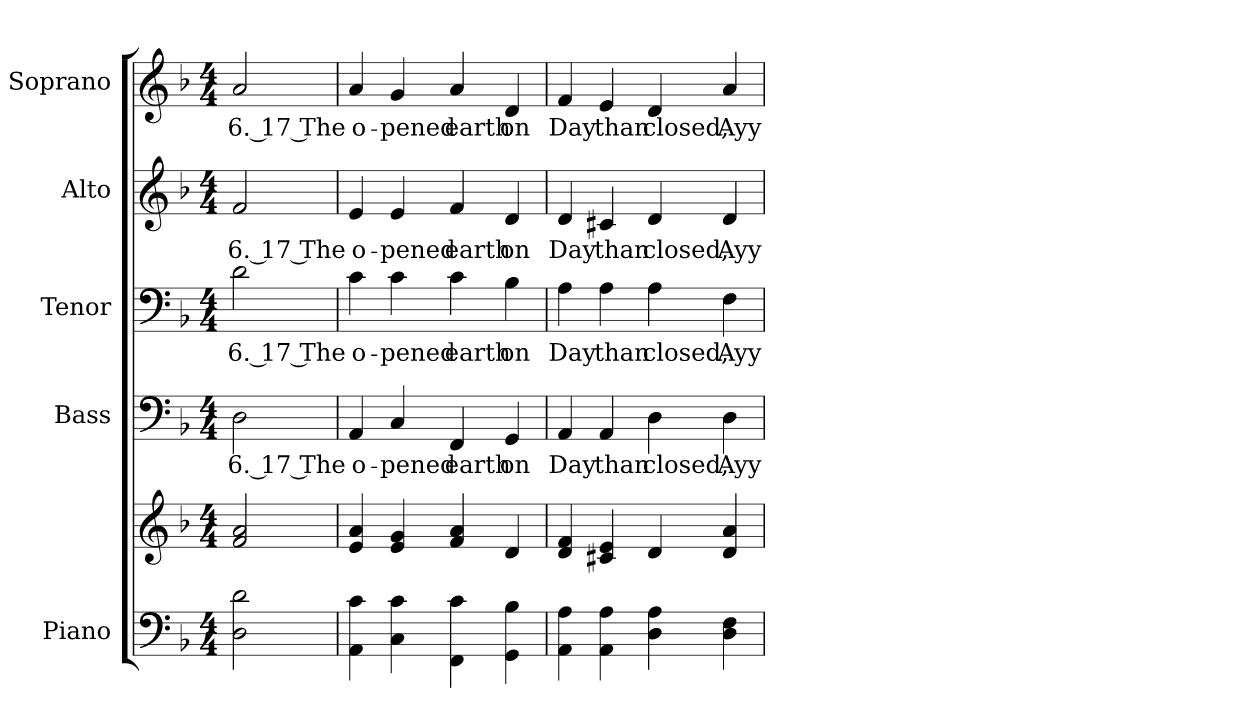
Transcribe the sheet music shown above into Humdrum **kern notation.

**kern	**kern	**kern	**text	**kern	**text	**kern	**text	**kern	**text
*part5	*part5	*part4	*part4	*part3	*part3	*part2	*part2	*part1	*part1
*staff6	*staff5	*staff4	*staff4	*staff3	*staff3	*staff2	*staff2	*staff1	*staff1
*I"Piano	*	*I"Bass	*	*I"Tenor	*	*I"Alto	*	*I"Soprano	*
*I'Pno.	*	*I'B.	*	*I'T.	*	*I'A.	*	*I'S.	*
!!LO:PB:g=z
*clefF4	*clefG2	*clefF4	*	*clefF4	*	*clefG2	*	*clefG2	*
*k[b-]	*k[b-]	*k[b-]	*	*k[b-]	*	*k[b-]	*	*k[b-]	*
*F:	*F:	*F:	*	*F:	*	*F:	*	*F:	*
*M4/4	*M4/4	*M4/4	*	*M4/4	*	*M4/4	*	*M4/4	*
*MM150	*MM150	*MM150	*	*MM150	*	*MM150	*	*MM150	*
=1	=1	=1	=1	=1	=1	=1	=1	=1	=1
!	!	!	!LO:LY:b:color=#000000	!	!	!	!	!	!
!	!	!	!	!	!LO:LY:b:color=#000000	!	!	!	!
!	!	!	!	!	!	!	!LO:LY:b:color=#000000	!	!
!	!	!	!	!	!	!	!	!	!LO:LY:b:color=#000000
2Di\ 2di	2fi/ 2ai	2Di\	6. 17 The	2di\	6. 17 The	2fi/	6. 17 The	2ai/	6. 17 The
=2	=2	=2	=2	=2	=2	=2	=2	=2	=2
!	!	!	!LO:LY:b:color=#000000	!	!	!	!	!	!
!	!	!	!	!	!LO:LY:b:color=#000000	!	!	!	!
!	!	!	!	!	!	!	!LO:LY:b:color=#000000	!	!
!	!	!	!	!	!	!	!	!	!LO:LY:b:color=#000000
4AAi\ 4ci	4ei/ 4ai	4AAi/	o-	4ci\	o-	4ei/	o-	4ai/	o-
!	!	!	!LO:LY:b:color=#000000	!	!	!	!	!	!
!	!	!	!	!	!LO:LY:b:color=#000000	!	!	!	!
!	!	!	!	!	!	!	!LO:LY:b:color=#000000	!	!
!	!	!	!	!	!	!	!	!	!LO:LY:b:color=#000000
4Ci\ 4ci	4ei/ 4gi	4Ci/	-pened	4ci\	-pened	4ei/	-pened	4gi/	-pened
!	!	!	!LO:LY:b:color=#000000	!	!	!	!	!	!
!	!	!	!	!	!LO:LY:b:color=#000000	!	!	!	!
!	!	!	!	!	!	!	!LO:LY:b:color=#000000	!	!
!	!	!	!	!	!	!	!	!	!LO:LY:b:color=#000000
4FFi\ 4ci	4fi/ 4ai	4FFi/	earth	4ci\	earth	4fi/	earth	4ai/	earth
!	!	!	!LO:LY:b:color=#000000	!	!	!	!	!	!
!	!	!	!	!	!LO:LY:b:color=#000000	!	!	!	!
!	!	!	!	!	!	!	!LO:LY:b:color=#000000	!	!
!	!	!	!	!	!	!	!	!	!LO:LY:b:color=#000000
4GGi\ 4B-i	4di/	4GGi/	on	4B-i\	on	4di/	on	4di/	on
=3	=3	=3	=3	=3	=3	=3	=3	=3	=3
!	!	!	!LO:LY:b:color=#000000	!	!	!	!	!	!
!	!	!	!	!	!LO:LY:b:color=#000000	!	!	!	!
!	!	!	!	!	!	!	!LO:LY:b:color=#000000	!	!
!	!	!	!	!	!	!	!	!	!LO:LY:b:color=#000000
4AAi\ 4Ai	4di/ 4fi	4AAi/	Day	4Ai\	Day	4di/	Day	4fi/	Day
!	!	!	!LO:LY:b:color=#000000	!	!	!	!	!	!
!	!	!	!	!	!LO:LY:b:color=#000000	!	!	!	!
!	!	!	!	!	!	!	!LO:LY:b:color=#000000	!	!
!	!	!	!	!	!	!	!	!	!LO:LY:b:color=#000000
4AAi\ 4Ai	4c#Xi/ 4ei	4AAi/	than	4Ai\	than	4c#Xi/	than	4ei/	than
!	!	!	!LO:LY:b:color=#000000	!	!	!	!	!	!
!	!	!	!	!	!LO:LY:b:color=#000000	!	!	!	!
!	!	!	!	!	!	!	!LO:LY:b:color=#000000	!	!
!	!	!	!	!	!	!	!	!	!LO:LY:b:color=#000000
4Di\ 4Ai	4di/	4Di\	closed,	4Ai\	closed,	4di/	closed,	4di/	closed,
!	!	!	!LO:LY:b:color=#000000	!	!	!	!	!	!
!	!	!	!	!	!LO:LY:b:color=#000000	!	!	!	!
!	!	!	!	!	!	!	!LO:LY:b:color=#000000	!	!
!	!	!	!	!	!	!	!	!	!LO:LY:b:color=#000000
4Di\ 4Fi	4di/ 4ai	4Di\	Ayy	4Fi\	Ayy	4di/	Ayy	4ai/	Ayy
=	=	=	=	=	=	=	=	=	=
*-	*-	*-	*-	*-	*-	*-	*-	*-	*-
